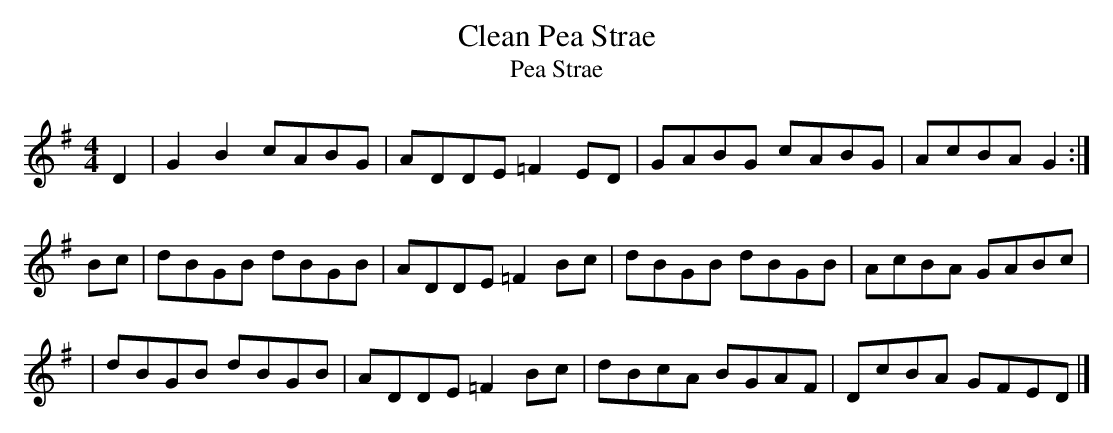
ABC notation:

X:1
T:Clean Pea Strae
T:Pea Strae
M:4/4
L:1/8
K:G
D2 | G2B2 cABG | ADDE =F2 ED | GABG cABG | AcBA G2 :|
Bc | dBGB dBGB | ADDE =F2 Bc | dBGB dBGB | AcBA GABc |
   | dBGB dBGB | ADDE =F2 Bc | dBcA BGAF | DcBA GFED |]
